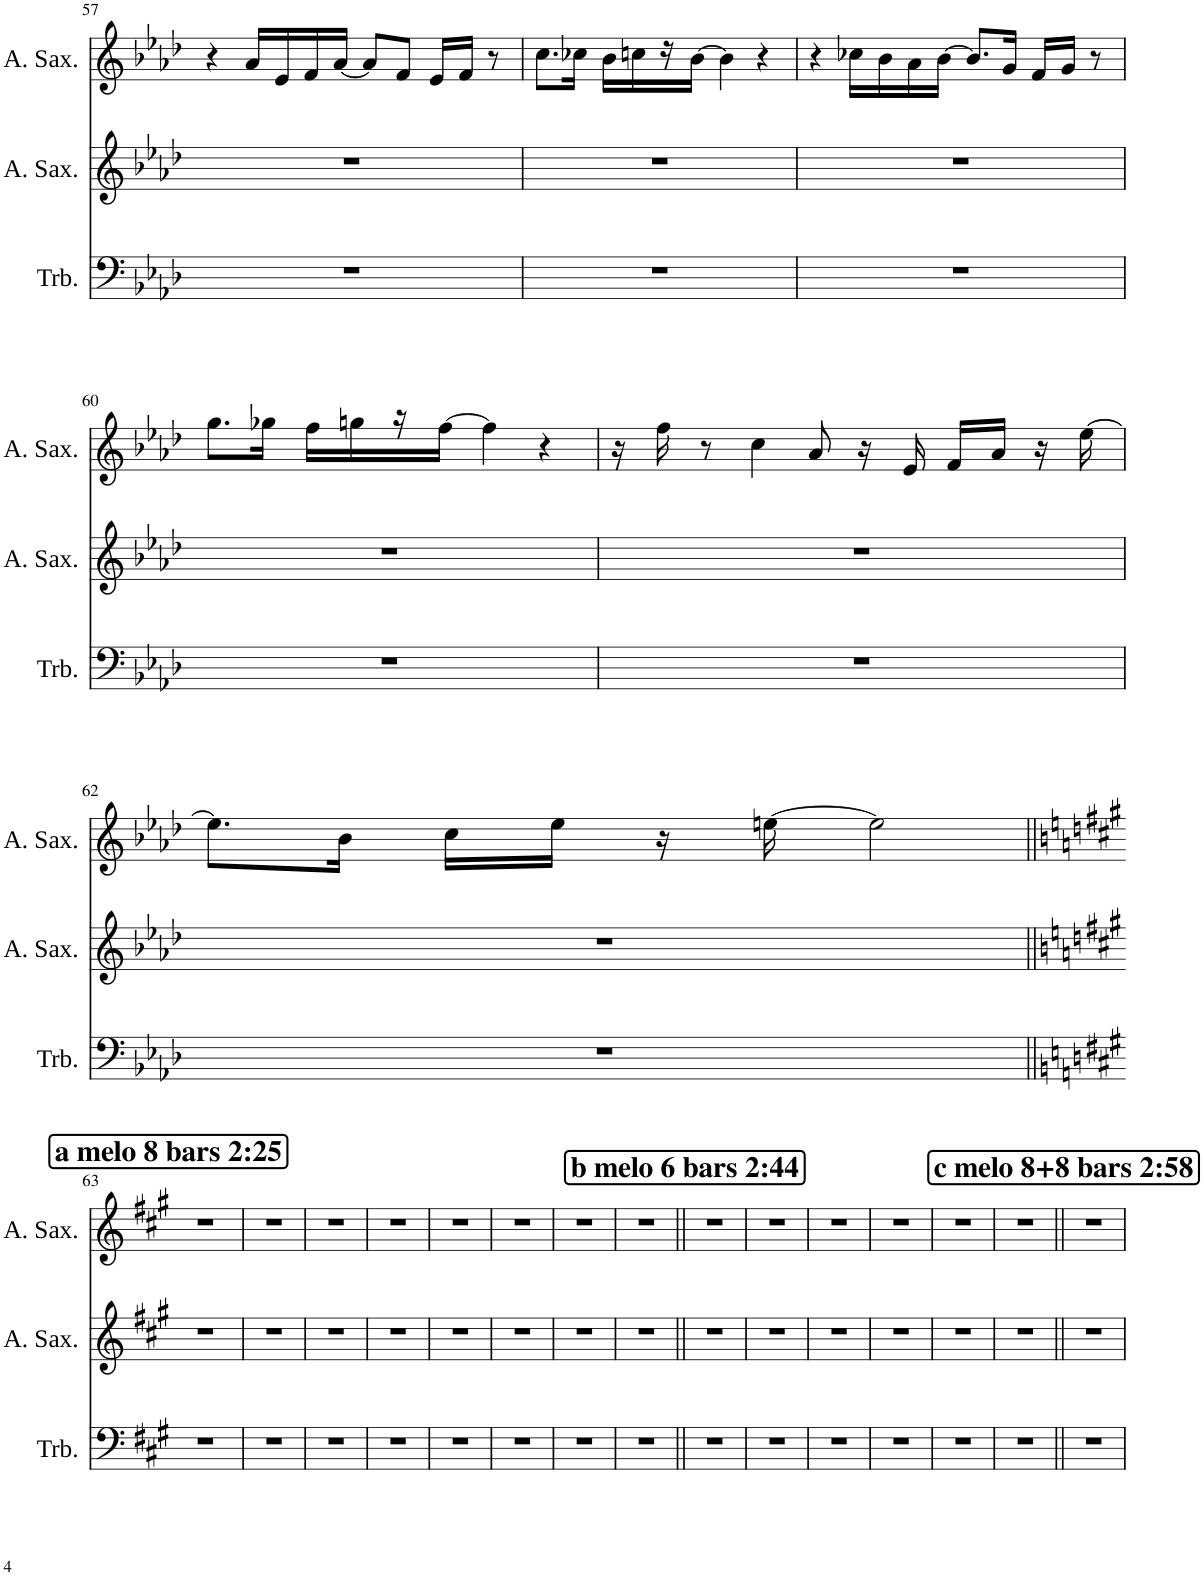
**kern	**kern	**kern
*part3	*part2	*part1
*staff3	*staff2	*staff1
*I"Trombone	*I"Alto Saxophone	*I"Alto Saxophone
*I'Trb.	*I'A. Sax.	*I'A. Sax.
!!LO:PB:g=z
*clefF4	*clefG2	*clefG2
*	*ITrd5c9	*ITrd5c9
*k[b-e-a-d-]	*k[b-e-a-d-]	*k[b-e-a-d-]
*M4/4	*M4/4	*
=57	=57	=57
1r	1r	4r
.	.	16a-/LL
.	.	16e-/
.	.	16f/
.	.	[16a-/JJ
.	.	8a-/L]
.	.	8f/J
.	.	16e-/LL
.	.	16f/JJ
.	.	8r
=58	=58	=58
1r	1r	8.cc\L
.	.	16cc-X\Jk
.	.	16b-\LL
.	.	16ccn\
.	.	16r
.	.	[16b-\JJ
.	.	4b-\]
.	.	4r
=59	=59	=59
1r	1r	4r
.	.	16cc-X\LL
.	.	16b-\
.	.	16a-\
.	.	[16b-\JJ
.	.	8.b-/L]
.	.	16g/Jk
.	.	16f/LL
.	.	16g/JJ
.	.	8r
!!LO:LB:g=z
=60	=60	=60
1r	1r	8.gg\L
.	.	16gg-X\Jk
.	.	16ff\LL
.	.	16ggn\
.	.	16r
.	.	[16ff\JJ
.	.	4ff\]
.	.	4r
=61	=61	=61
1r	1r	16r
.	.	16ff\
.	.	8r
.	.	4cc\
.	.	8a-/
.	.	16r
.	.	16e-/
.	.	16f/LL
.	.	16a-/JJ
.	.	16r
.	.	[16ee-\
!!LO:LB:g=z
=62	=62	=62
1r	1r	8.ee-\L]
.	.	16b-\Jk
.	.	16cc\LL
.	.	16ee-\JJ
.	.	16r
.	.	[16een\
.	.	2ee\]
!!LO:LB:g=z
!!LO:REH:place=s1:a:B:cj:fs=14:t=a melo 8 bars 2&colon;25
=63||	=63||	=63||
*k[f#c#g#]	*k[f#c#g#]	*k[f#c#g#]
1r	1r	1r
=64	=64	=64
1r	1r	1r
=65	=65	=65
1r	1r	1r
=66	=66	=66
1r	1r	1r
=67	=67	=67
1r	1r	1r
=68	=68	=68
1r	1r	1r
=69	=69	=69
1r	1r	1r
=70	=70	=70
1r	1r	1r
!!LO:REH:place=s1:a:B:cj:fs=14:t=b melo 6 bars 2&colon;44
=71||	=71||	=71||
1r	1r	1r
=72	=72	=72
1r	1r	1r
=73	=73	=73
1r	1r	1r
=74	=74	=74
1r	1r	1r
=75	=75	=75
1r	1r	1r
=76	=76	=76
1r	1r	1r
!!LO:REH:place=s1:a:B:cj:fs=14:t=c melo 8+8 bars 2&colon;58
=77||	=77||	=77||
1r	1r	1r
=	=	=
*-	*-	*-
